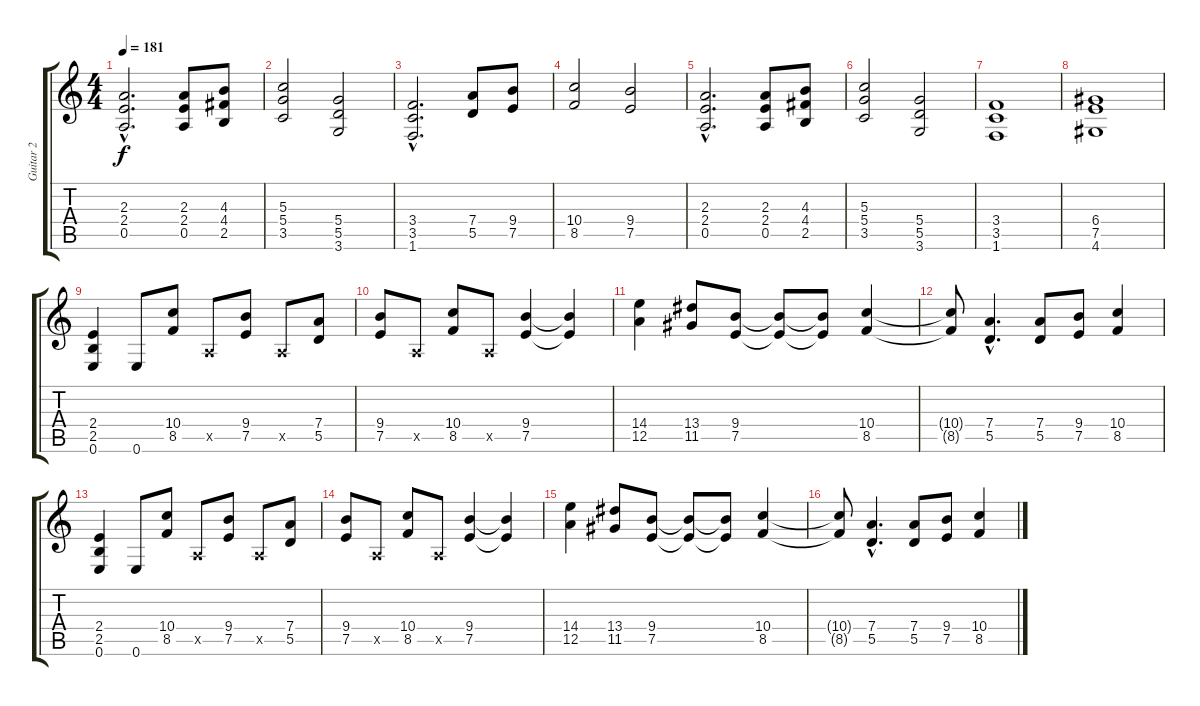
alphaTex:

\track ("Guitar 2" "Guitar 2") {instrument overdrivenguitar}
\staff {score tabs}
\tuning (E4 B3 G3 D3 A2 E2) {hide}
\ts (4 4)
\tempo 181
\clef g2
\ks c
(2.3{hac} 2.4{hac} 0.5{hac}).2{d dy f} (2.3 2.4 0.5).8 (4.3 4.4 2.5).8 |
(5.3 5.4 3.5).2 (5.4 5.5 3.6).2 |
(3.4{hac} 3.5{hac} 1.6{hac}).2{d} (7.4 5.5).8 (9.4 7.5).8 |
(10.4 8.5).2 (9.4 7.5).2 |
(2.3{hac} 2.4{hac} 0.5{hac}).2{d} (2.3 2.4 0.5).8 (4.3 4.4 2.5).8 |
(5.3 5.4 3.5).2 (5.4 5.5 3.6).2 |
(3.4 3.5 1.6).1 |
(6.4 7.5 4.6).1 |
(2.4 2.5 0.6).4 0.6.8 (10.4 8.5).8 0.5{x}.8 (9.4 7.5).8 0.5{x}.8 (7.4 5.5).8 |
(9.4 7.5).8 0.5{x}.8 (10.4 8.5).8 0.5{x}.8 (9.4 7.5).4 (9.4{t} 7.5{t}).4 |
(14.4 12.5).4 (13.4 11.5).8 (9.4 7.5).8 (9.4{t} 7.5{t}).8 (9.4{t} 7.5{t}).8 (10.4 8.5).4 |
(10.4{t} 8.5{t}).8 (7.4{hac} 5.5{hac}).4{d} (7.4 5.5).8 (9.4 7.5).8 (10.4 8.5).4 |
(2.4 2.5 0.6).4 0.6.8 (10.4 8.5).8 0.5{x}.8 (9.4 7.5).8 0.5{x}.8 (7.4 5.5).8 |
(9.4 7.5).8 0.5{x}.8 (10.4 8.5).8 0.5{x}.8 (9.4 7.5).4 (9.4{t} 7.5{t}).4 |
(14.4 12.5).4 (13.4 11.5).8 (9.4 7.5).8 (9.4{t} 7.5{t}).8 (9.4{t} 7.5{t}).8 (10.4 8.5).4 |
(10.4{t} 8.5{t}).8 (7.4{hac} 5.5{hac}).4{d} (7.4 5.5).8 (9.4 7.5).8 (10.4 8.5).4
